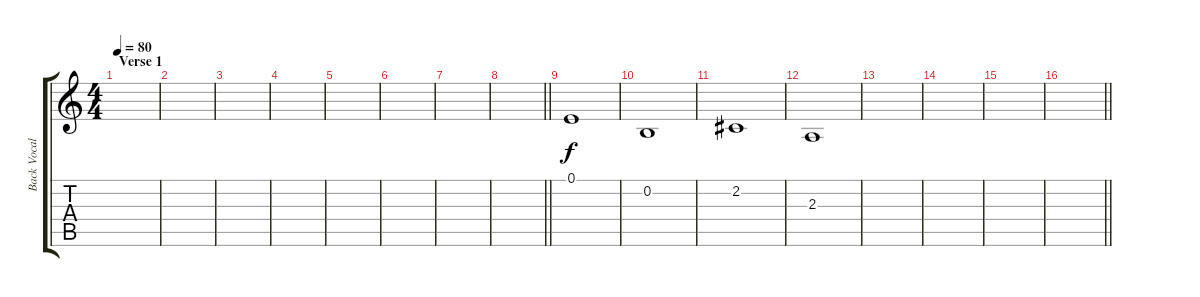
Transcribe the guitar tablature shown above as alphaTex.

\track ("Back Vocals" "Back Vocal") {instrument choiraahs}
\staff {score tabs}
\tuning (E4 B3 G3 D3 A2 E2) {hide}
\ts (4 4)
\section ("" "Verse 1")
\tempo 80
\clef g2
\ks c
|
|
|
|
|
|
|
\barLineRight lightlight
|
\section ("" "")
0.1.1 |
0.2.1 |
2.2.1 |
2.3.1 |
|
|
|
\barLineRight lightlight
